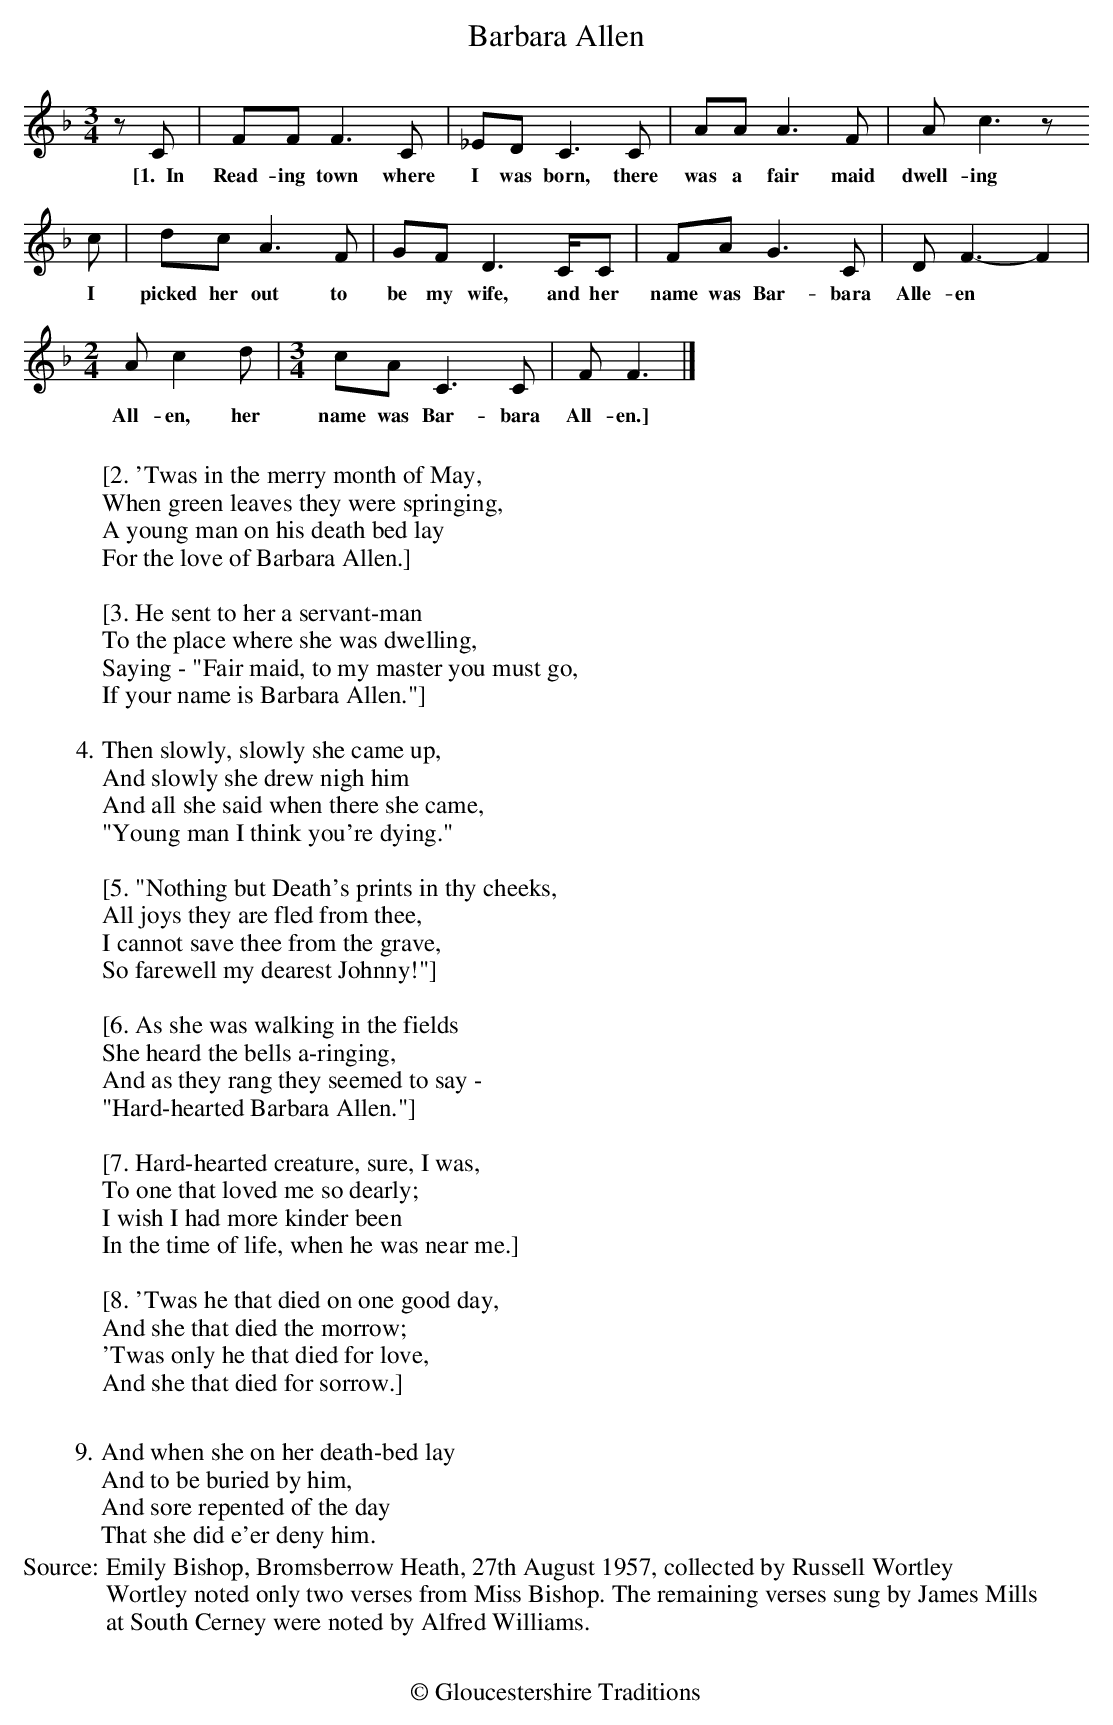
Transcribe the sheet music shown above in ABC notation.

X:1
T:Barbara Allen
M:3/4
L:1/4
K:Fmaj
z/2C/2 | F/2F/2 F>C | _E/2D/2C>C | A/2A/2 A>F | A<c z/2
w:[1.~~In Read-ing town where I was born, there was a fair maid dwell-ing
c/2 | d/2c/2A>F | G/2F/2D>C/C/ | F/2A/2G>C | D<F-F |
w:I picked her out to be my wife, and her name was Bar-bara Alle-en
[M:2/4]A/2cd/2 |[M:3/4] c/2A/2C>C | F<F |]
w: All-en, her name was Bar-bara All-en.]
W:
W:[2. 'Twas in the merry month of May,
W:When green leaves they were springing,
W:A young man on his death bed lay
W:For the love of Barbara Allen.]
W:
W:[3. He sent to her a servant-man
W:To the place where she was dwelling,
W:Saying - "Fair maid, to my master you must go,
W:If your name is Barbara Allen."]
W:
W:4. Then slowly, slowly she came up,
W:And slowly she drew nigh him
W:And all she said when there she came,
W:"Young man I think you're dying."
W:
W:[5. "Nothing but Death's prints in thy cheeks,
W:All joys they are fled from thee,
W:I cannot save thee from the grave,
W:So farewell my dearest Johnny!"]
W:
W:[6. As she was walking in the fields
W:She heard the bells a-ringing,
W:And as they rang they seemed to say -
W:"Hard-hearted Barbara Allen."]
W:
W:[7. Hard-hearted creature, sure, I was,
W:To one that loved me so dearly;
W:I wish I had more kinder been
W:In the time of life, when he was near me.]
W:
W:[8. 'Twas he that died on one good day,
W:And she that died the morrow;
W:'Twas only he that died for love,
W:And she that died for sorrow.]
W:
W:9.And when she on her death-bed lay
W:And to be buried by him,
W:And sore repented of the day
W:That she did e'er deny him.
